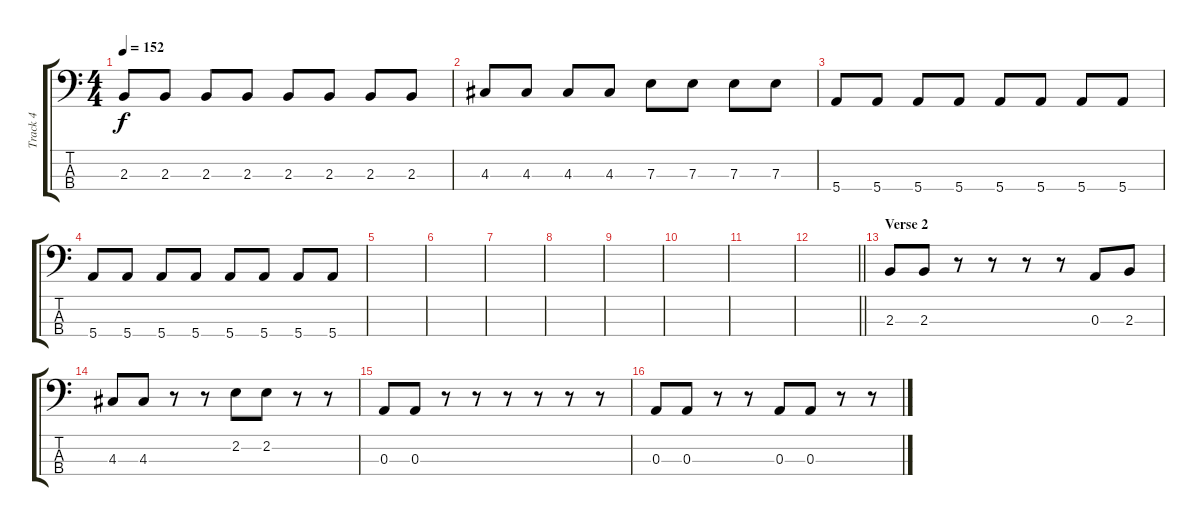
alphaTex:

\track ("Track 4" "Track 4") {instrument electricbassfinger}
\staff {score tabs}
\tuning (G2 D2 A1 E1) {hide}
\ts (4 4)
\tempo 152
\clef f4
\ks c
2.3.8{dy f} 2.3.8 2.3.8 2.3.8 2.3.8 2.3.8 2.3.8 2.3.8 |
4.3.8 4.3.8 4.3.8 4.3.8 7.3.8 7.3.8 7.3.8 7.3.8 |
5.4.8 5.4.8 5.4.8 5.4.8 5.4.8 5.4.8 5.4.8 5.4.8 |
5.4.8 5.4.8 5.4.8 5.4.8 5.4.8 5.4.8 5.4.8 5.4.8 |
|
|
|
|
|
|
|
\barLineRight lightlight
|
\section ("" "Verse 2")
2.3.8 2.3.8 r.8 r.8 r.8 r.8 0.3.8 2.3.8 |
4.3.8 4.3.8 r.8 r.8 2.2.8 2.2.8 r.8 r.8 |
0.3.8 0.3.8 r.8 r.8 r.8 r.8 r.8 r.8 |
0.3.8 0.3.8 r.8 r.8 0.3.8 0.3.8 r.8 r.8
